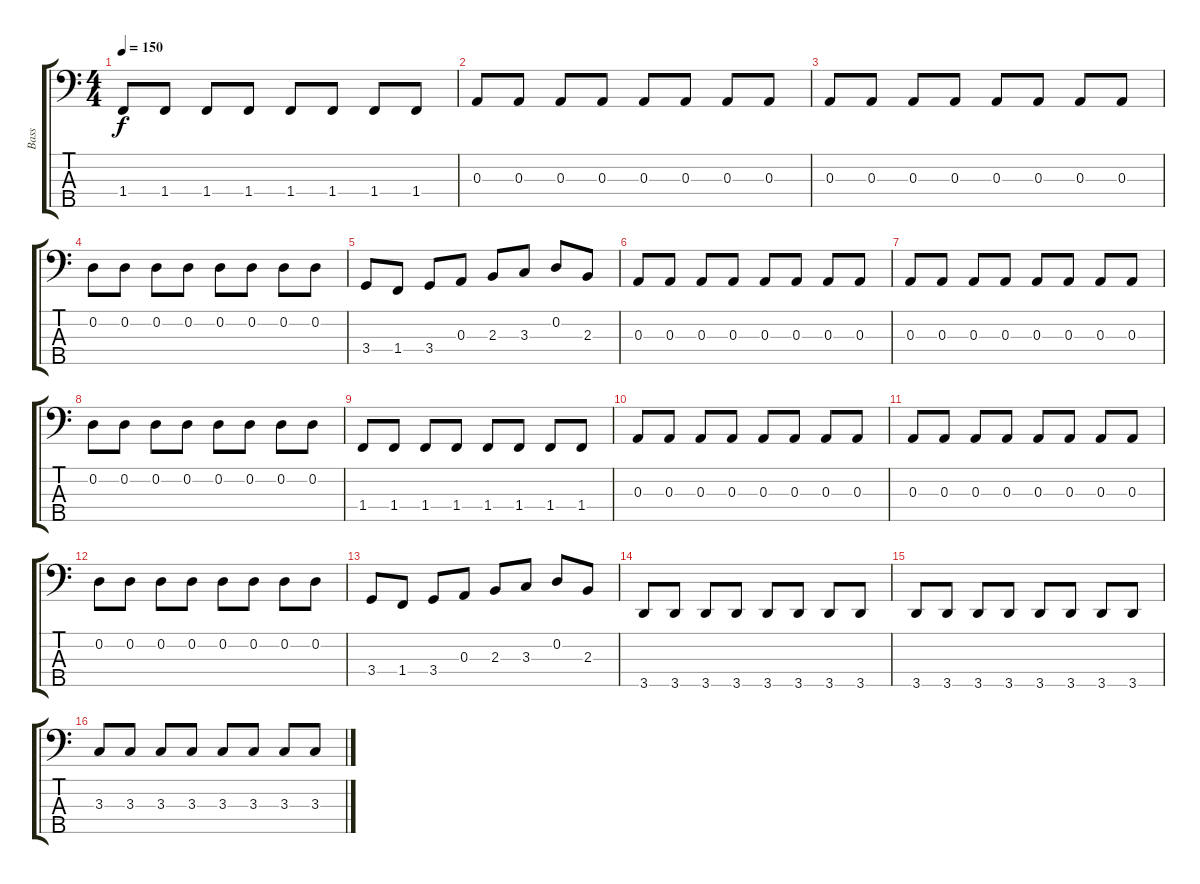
\track ("Bass" "Bass") {instrument electricbassfinger}
\staff {score tabs}
\tuning (G2 D2 A1 E1 B0) {hide}
\ts (4 4)
\tempo 150
\clef f4
\ks c
1.4.8{dy f} 1.4.8 1.4.8 1.4.8 1.4.8 1.4.8 1.4.8 1.4.8 |
0.3.8 0.3.8 0.3.8 0.3.8 0.3.8 0.3.8 0.3.8 0.3.8 |
0.3.8 0.3.8 0.3.8 0.3.8 0.3.8 0.3.8 0.3.8 0.3.8 |
0.2.8 0.2.8 0.2.8 0.2.8 0.2.8 0.2.8 0.2.8 0.2.8 |
3.4.8 1.4.8 3.4.8 0.3.8 2.3.8 3.3.8 0.2.8 2.3.8 |
0.3.8 0.3.8 0.3.8 0.3.8 0.3.8 0.3.8 0.3.8 0.3.8 |
0.3.8 0.3.8 0.3.8 0.3.8 0.3.8 0.3.8 0.3.8 0.3.8 |
0.2.8 0.2.8 0.2.8 0.2.8 0.2.8 0.2.8 0.2.8 0.2.8 |
1.4.8 1.4.8 1.4.8 1.4.8 1.4.8 1.4.8 1.4.8 1.4.8 |
0.3.8 0.3.8 0.3.8 0.3.8 0.3.8 0.3.8 0.3.8 0.3.8 |
0.3.8 0.3.8 0.3.8 0.3.8 0.3.8 0.3.8 0.3.8 0.3.8 |
0.2.8 0.2.8 0.2.8 0.2.8 0.2.8 0.2.8 0.2.8 0.2.8 |
3.4.8 1.4.8 3.4.8 0.3.8 2.3.8 3.3.8 0.2.8 2.3.8 |
3.5.8 3.5.8 3.5.8 3.5.8 3.5.8 3.5.8 3.5.8 3.5.8 |
3.5.8 3.5.8 3.5.8 3.5.8 3.5.8 3.5.8 3.5.8 3.5.8 |
3.3.8 3.3.8 3.3.8 3.3.8 3.3.8 3.3.8 3.3.8 3.3.8
